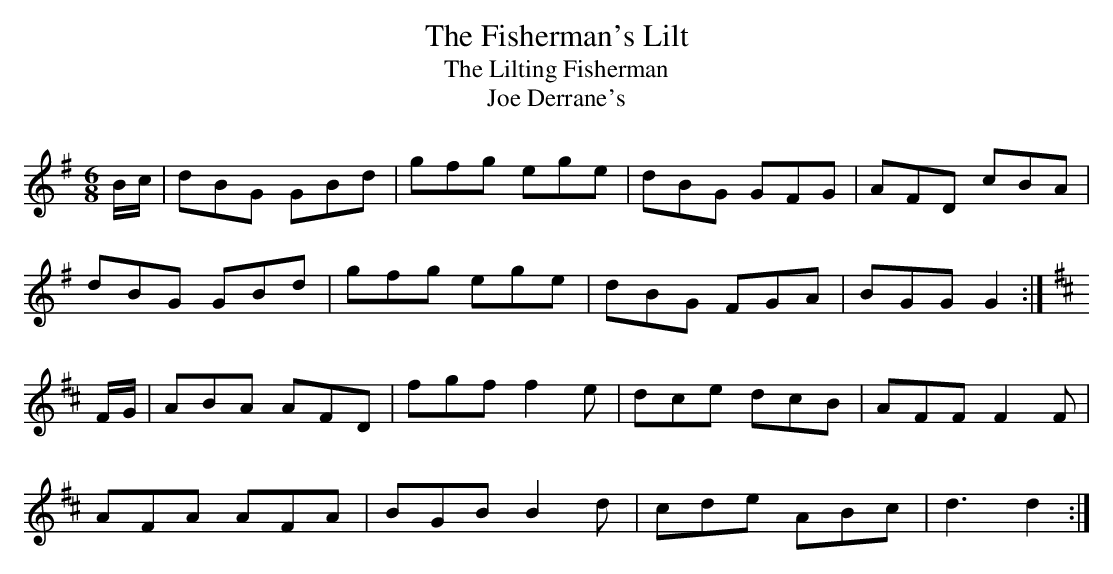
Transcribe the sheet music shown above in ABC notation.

X:1
T:Fisherman's Lilt, The
T:The Lilting Fisherman
T:Joe Derrane's
M:6/8
L:1/8
K:G
B/c/|dBG GBd|gfg ege|dBG GFG|AFD cBA|
dBG GBd|gfg ege|dBG FGA|BGG G2:|
K:D
F/G/|ABA AFD|fgf f2 e|dce dcB|AFF F2 F|
AFA AFA|BGB B2 d|cde ABc|d3 d2:|
